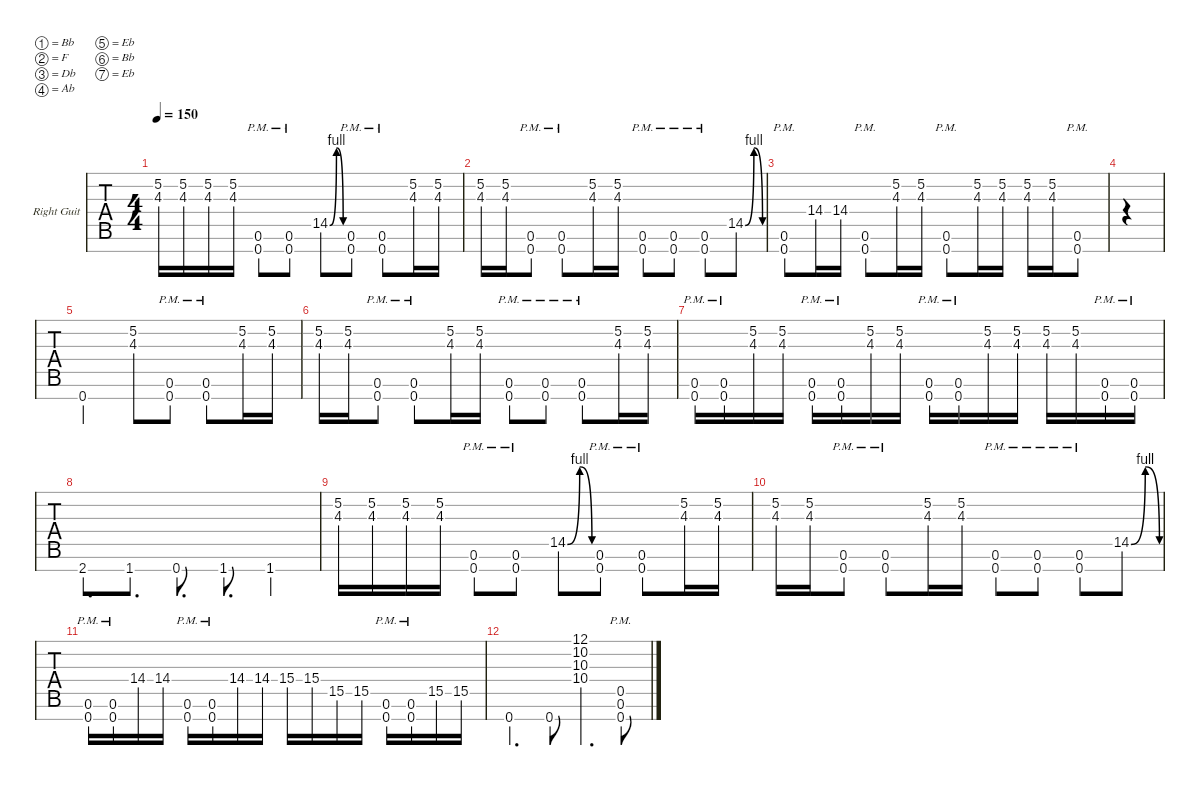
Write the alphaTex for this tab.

\defaultSystemsLayout 4
\hideDynamics
\bracketExtendMode nobrackets
\firstSystemTrackNameOrientation horizontal
\track ("Right Guitar" "Right Guit") {instrument distortionguitar}
\staff {tabs}
\tuning (Bb3 F3 Db3 Ab2 Eb2 Bb1 Eb1)
\ts (4 4)
\tempo 150
\clef g2
\ks c
(5.2{acc #} 4.3).16{dy mf} (5.2{acc #} 4.3).16 (5.2{acc #} 4.3).16 (5.2{acc #} 4.3).16 (0.7{pm acc #} 0.6{pm acc #}).8 (0.7{pm acc #} 0.6{pm acc #}).8 14.5{be (bendrelease 0 0 10.2 4 20.4 4 30 0)}.8 (0.7{pm acc #} 0.6{pm acc #}).8 (0.7{pm acc #} 0.6{pm acc #}).8 (4.3 5.2{acc #}).16 (4.3 5.2{acc #}).16 |
(4.3 5.2{acc #}).16 (4.3 5.2{acc #}).16 (0.7{pm acc #} 0.6{pm acc #}).8 (0.7{pm acc #} 0.6{pm acc #}).8 (5.2{acc #} 4.3).16 (5.2{acc #} 4.3).16 (0.7{pm acc #} 0.6{pm acc #}).8 (0.7{pm acc #} 0.6{pm acc #}).8 (0.7{pm acc #} 0.6{pm acc #}).8 14.5{be (bendrelease 0 0 10.2 4 20.4 4 30 0)}.8 |
(0.7{pm acc #} 0.6{pm acc #}).8 14.4{acc #}.16 14.4{acc #}.16 (0.7{pm acc #} 0.6{pm acc #}).8 (4.3 5.2{acc #}).16 (4.3 5.2{acc #}).16 (0.7{pm acc #} 0.6{pm acc #}).8 (4.3 5.2{acc #}).16 (4.3 5.2{acc #}).16 (4.3 5.2{acc #}).16 (4.3 5.2{acc #}).16 (0.7{pm acc #} 0.6{pm acc #}).8 |
|
0.7{acc #}.2 (5.2{acc #} 4.3).8 (0.7{pm acc #} 0.6{pm acc #}).8 (0.7{pm acc #} 0.6{pm acc #}).8 (5.2{acc #} 4.3).16 (5.2{acc #} 4.3).16 |
(5.2{acc #} 4.3).16 (5.2{acc #} 4.3).16 (0.7{pm acc #} 0.6{pm acc #}).8 (0.7{pm acc #} 0.6{pm acc #}).8 (5.2{acc #} 4.3).16 (5.2{acc #} 4.3).16 (0.7{pm acc #} 0.6{pm acc #}).8 (0.7{pm acc #} 0.6{pm acc #}).8 (0.7{pm acc #} 0.6{pm acc #}).8 (4.3 5.2{acc #}).16 (4.3 5.2{acc #}).16 |
(0.7{pm acc #} 0.6{pm acc #}).16 (0.7{pm acc #} 0.6{pm acc #}).16 (4.3 5.2{acc #}).16 (4.3 5.2{acc #}).16 (0.7{pm acc #} 0.6{pm acc #}).16 (0.7{pm acc #} 0.6{pm acc #}).16 (4.3 5.2{acc #}).16 (4.3 5.2{acc #}).16 (0.7{pm acc #} 0.6{pm acc #}).16 (0.7{pm acc #} 0.6{pm acc #}).16 (4.3 5.2{acc #}).16 (4.3 5.2{acc #}).16 (4.3 5.2{acc #}).16 (4.3 5.2{acc #}).16 (0.7{pm acc #} 0.6{pm acc #}).16 (0.7{pm acc #} 0.6{pm acc #}).16 |
2.7.8{d} 1.7.8{d} 0.7{acc #}.8{d} 1.7.8{d} 1.7.4 |
(5.2{acc #} 4.3).16 (5.2{acc #} 4.3).16 (5.2{acc #} 4.3).16 (5.2{acc #} 4.3).16 (0.7{pm acc #} 0.6{pm acc #}).8 (0.7{pm acc #} 0.6{pm acc #}).8 14.5{be (bendrelease 0 0 10.2 4 20.4 4 30 0)}.8 (0.7{pm acc #} 0.6{pm acc #}).8 (0.7{pm acc #} 0.6{pm acc #}).8 (4.3 5.2{acc #}).16 (4.3 5.2{acc #}).16 |
(4.3 5.2{acc #}).16 (4.3 5.2{acc #}).16 (0.7{pm acc #} 0.6{pm acc #}).8 (0.7{pm acc #} 0.6{pm acc #}).8 (5.2{acc #} 4.3).16 (5.2{acc #} 4.3).16 (0.7{pm acc #} 0.6{pm acc #}).8 (0.7{pm acc #} 0.6{pm acc #}).8 (0.7{pm acc #} 0.6{pm acc #}).8 14.5{be (bendrelease 0 0 10.2 4 20.4 4 30 0)}.8 |
(0.7{pm acc #} 0.6{pm acc #}).16 (0.7{pm acc #} 0.6{pm acc #}).16 14.4{acc #}.16 14.4{acc #}.16 (0.7{pm acc #} 0.6{pm acc #}).16 (0.7{pm acc #} 0.6{pm acc #}).16 14.4{acc #}.16 14.4{acc #}.16 15.4.16 15.4.16 15.5{acc #}.16 15.5{acc #}.16 (0.7{pm acc #} 0.6{pm acc #}).16 (0.6{pm acc #} 0.7{pm acc #}).16 15.5{acc #}.16 15.5{acc #}.16 |
0.7{acc #}.4{d} 0.7{acc #}.8 (12.1{acc #} 10.2{acc #} 10.3 10.4{acc #}).4{d} (0.7{pm acc #} 0.6{pm acc #} 0.5{pm acc #}).8
